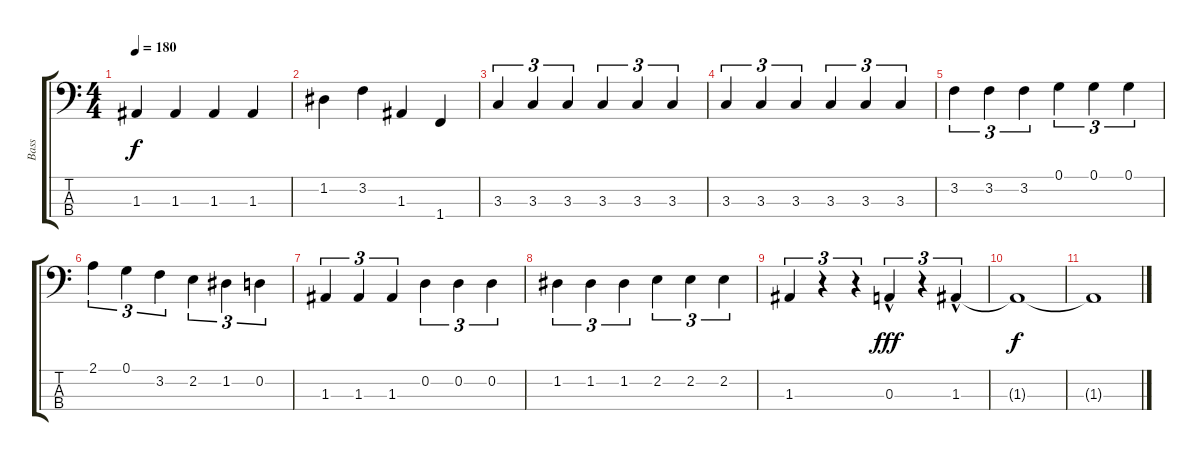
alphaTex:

\track ("Bass" "Bass") {instrument electricbassfinger}
\staff {score tabs}
\tuning (G2 D2 A1 E1) {hide}
\ts (4 4)
\tempo 180
\clef f4
\ks c
1.3.4{dy f} 1.3.4 1.3.4 1.3.4 |
1.2.4 3.2.4 1.3.4 1.4.4 |
3.3.4{tu (3 2)} 3.3.4{tu (3 2)} 3.3.4{tu (3 2)} 3.3.4{tu (3 2)} 3.3.4{tu (3 2)} 3.3.4{tu (3 2)} |
3.3.4{tu (3 2)} 3.3.4{tu (3 2)} 3.3.4{tu (3 2)} 3.3.4{tu (3 2)} 3.3.4{tu (3 2)} 3.3.4{tu (3 2)} |
3.2.4{tu (3 2)} 3.2.4{tu (3 2)} 3.2.4{tu (3 2)} 0.1.4{tu (3 2)} 0.1.4{tu (3 2)} 0.1.4{tu (3 2)} |
2.1.4{tu (3 2)} 0.1.4{tu (3 2)} 3.2.4{tu (3 2)} 2.2.4{tu (3 2)} 1.2.4{tu (3 2)} 0.2.4{tu (3 2)} |
1.3.4{tu (3 2)} 1.3.4{tu (3 2)} 1.3.4{tu (3 2)} 0.2.4{tu (3 2)} 0.2.4{tu (3 2)} 0.2.4{tu (3 2)} |
1.2.4{tu (3 2)} 1.2.4{tu (3 2)} 1.2.4{tu (3 2)} 2.2.4{tu (3 2)} 2.2.4{tu (3 2)} 2.2.4{tu (3 2)} |
1.3.4{tu (3 2)} r.4{tu (3 2)} r.4{tu (3 2)} 0.3{hac}.4{tu (3 2) dy fff} r.4{tu (3 2)} 1.3{hac}.4{tu (3 2)} |
1.3{t}.1{dy f} |
1.3{t}.1
